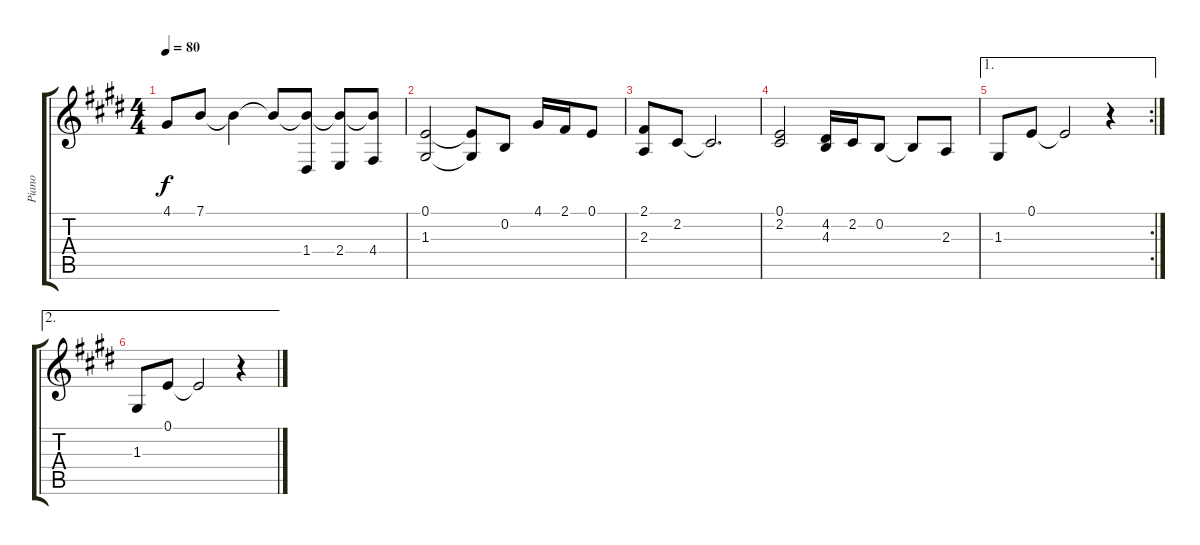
\track ("Piano" "Piano") {instrument brightacousticpiano}
\staff {score tabs}
\tuning (E4 B3 G3 D3 A2 E2) {hide}
\ts (4 4)
\tempo 80
\clef g2
\ks e
4.1.8{dy f} 7.1.8 7.1{t}.4 7.1{t}.8 (7.1{t} 1.4).8 (7.1{t} 2.4).8 (7.1{t} 4.4).8 |
(0.1 1.3).2 (0.1{t} 1.3{t}).8 0.2.8 4.1.16 2.1.16 0.1.8 |
(2.1 2.3).8 2.2.8 2.2{t}.2{d} |
(0.1 2.2).2 (4.2 4.3).16 2.2.16 0.2.8 0.2{t}.8 2.3.8 |
\ae 1
\rc 2
1.3.8 0.1.8 0.1{t}.2 r.4 |
\ae 2
1.3.8 0.1.8 0.1{t}.2 r.4
